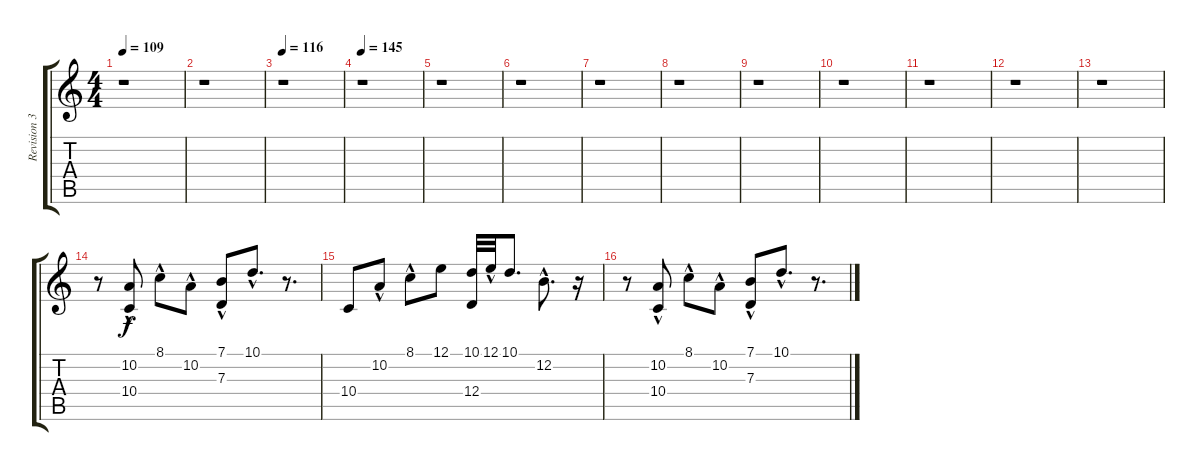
\track ("Revision 3 (final) Daah!" "Revision 3") {instrument harpsichord}
\staff {score tabs}
\tuning (E4 B3 G3 D3 A2 E2) {hide}
\ts (4 4)
\tempo 109
\clef g2
\ks c
r.1{dy f instrument harpsichord} |
r.1 |
\tempo 116
r.1 |
\tempo 145
r.1 |
r.1 |
r.1 |
r.1 |
r.1 |
r.1 |
r.1 |
r.1 |
r.1 |
r.1 |
r.8 (10.2{hac} 10.4).8 8.1{hac}.8 10.2{hac}.8 (7.1{hac} 7.3).8 10.1{hac}.8{d} r.8{d} |
10.4.8 10.2{hac}.8 8.1{hac}.8 12.1.8 (10.1 12.4).32 12.1{hac}.32 10.1.8{d} 12.2{hac}.8{d} r.16 |
r.8 (10.2{hac} 10.4).8 8.1{hac}.8 10.2{hac}.8 (7.1{hac} 7.3).8 10.1{hac}.8{d} r.8{d}
